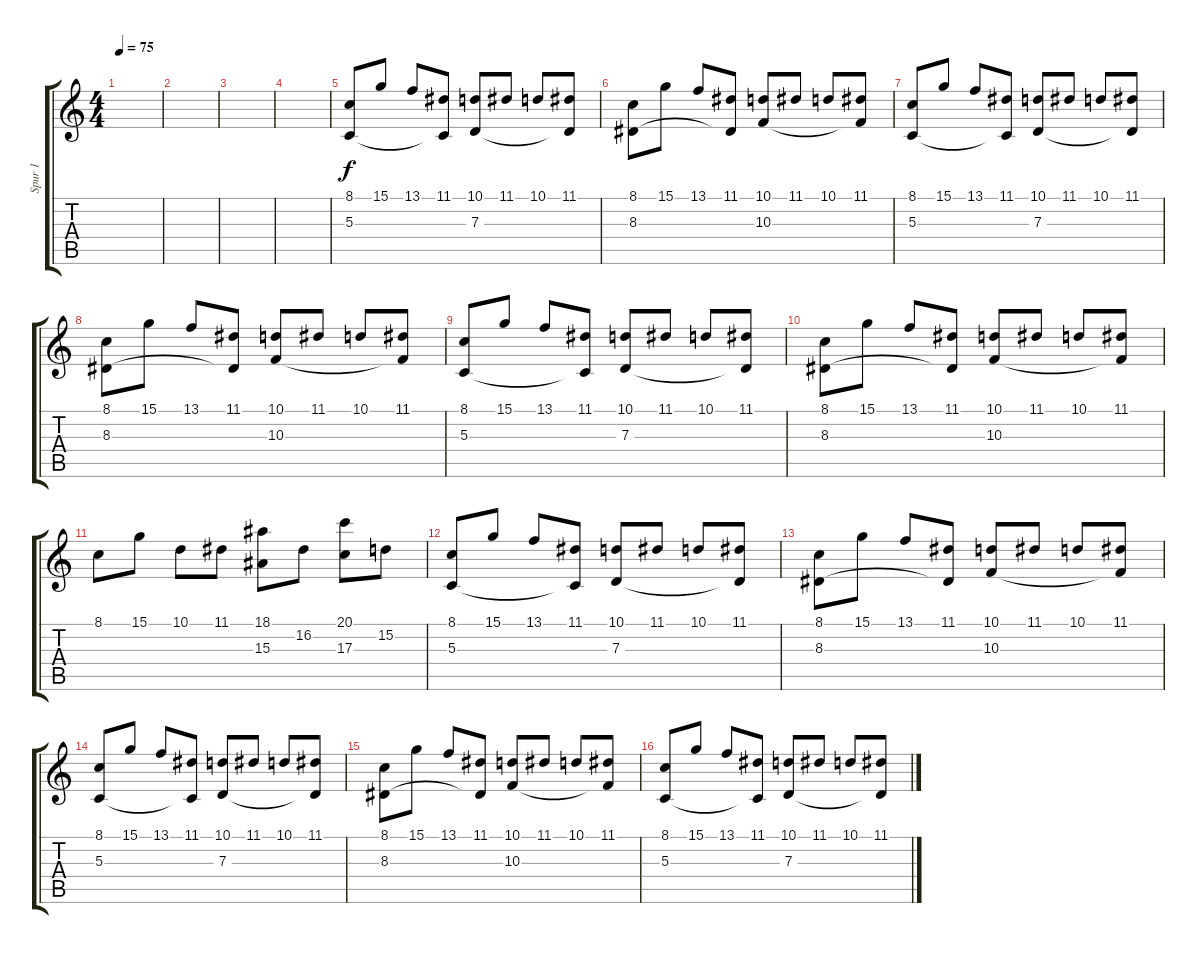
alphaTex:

\track ("Spur 1" "Spur 1") {instrument acousticgrandpiano}
\staff {score tabs}
\tuning (E4 B3 G3 D3 A2 E2) {hide}
\ts (4 4)
\tempo 75
\clef g2
\ks c
|
|
|
|
(8.1 5.3).8 15.1.8 13.1.8 (11.1 5.3{t}).8 (10.1 7.3).8 11.1.8 10.1.8 (11.1 7.3{t}).8 |
(8.1 8.3).8 15.1.8 13.1.8 (11.1 8.3{t}).8 (10.1 10.3).8 11.1.8 10.1.8 (11.1 10.3{t}).8 |
(8.1 5.3).8 15.1.8 13.1.8 (11.1 5.3{t}).8 (10.1 7.3).8 11.1.8 10.1.8 (11.1 7.3{t}).8 |
(8.1 8.3).8 15.1.8 13.1.8 (11.1 8.3{t}).8 (10.1 10.3).8 11.1.8 10.1.8 (11.1 10.3{t}).8 |
(8.1 5.3).8 15.1.8 13.1.8 (11.1 5.3{t}).8 (10.1 7.3).8 11.1.8 10.1.8 (11.1 7.3{t}).8 |
(8.1 8.3).8 15.1.8 13.1.8 (11.1 8.3{t}).8 (10.1 10.3).8 11.1.8 10.1.8 (11.1 10.3{t}).8 |
8.1.8 15.1.8 10.1.8 11.1.8 (18.1 15.3).8 16.2.8 (20.1 17.3).8 15.2.8 |
(8.1 5.3).8 15.1.8 13.1.8 (11.1 5.3{t}).8 (10.1 7.3).8 11.1.8 10.1.8 (11.1 7.3{t}).8 |
(8.1 8.3).8 15.1.8 13.1.8 (11.1 8.3{t}).8 (10.1 10.3).8 11.1.8 10.1.8 (11.1 10.3{t}).8 |
(8.1 5.3).8 15.1.8 13.1.8 (11.1 5.3{t}).8 (10.1 7.3).8 11.1.8 10.1.8 (11.1 7.3{t}).8 |
(8.1 8.3).8 15.1.8 13.1.8 (11.1 8.3{t}).8 (10.1 10.3).8 11.1.8 10.1.8 (11.1 10.3{t}).8 |
(8.1 5.3).8 15.1.8 13.1.8 (11.1 5.3{t}).8 (10.1 7.3).8 11.1.8 10.1.8 (11.1 7.3{t}).8
